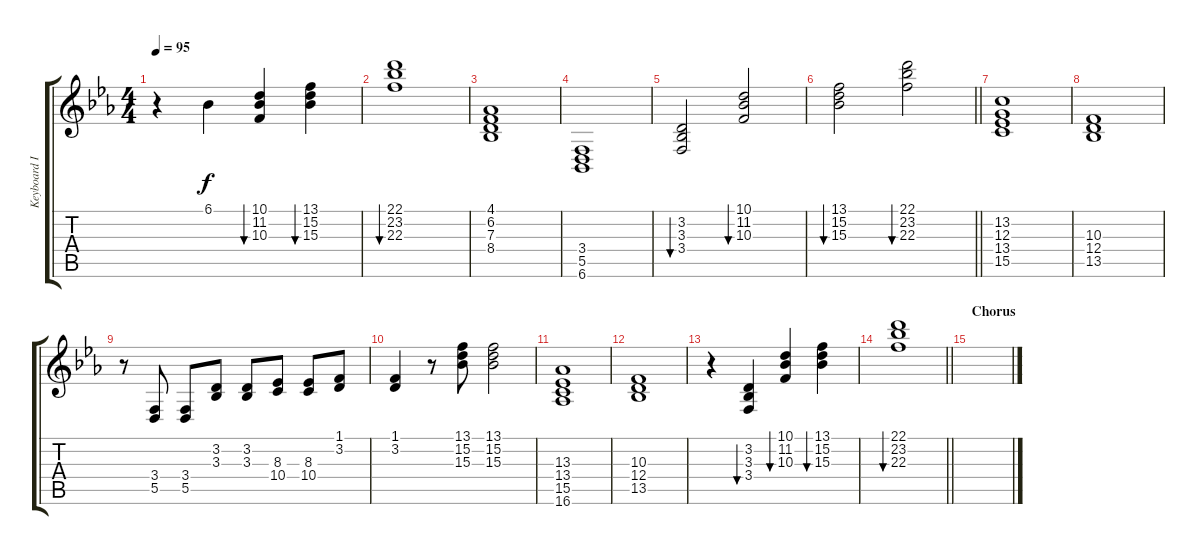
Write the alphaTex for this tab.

\track ("Keyboard II" "Keyboard I") {instrument acousticgrandpiano}
\staff {score tabs}
\tuning (E4 B3 G3 D3 A2 E2) {hide}
\ts (4 4)
\tempo 95
\clef g2
\ks eb
r.4{dy f} 6.1.4 (10.1 11.2 10.3).4{bu 60} (13.1 15.2 15.3).4{bu 60} |
(22.1 23.2 22.3).1{bu 60} |
(4.1 6.2 7.3 8.4).1 |
(3.4 5.5 6.6).1 |
(3.2 3.3 3.4).2{bu 60} (10.1 11.2 10.3).2{bu 60} |
\barLineRight lightlight
(13.1 15.2 15.3).2{bu 60} (22.1 23.2 22.3).2{bu 60} |
\section ("" "")
(13.2 12.3 13.4 15.5).1 |
(10.3 12.4 13.5).1 |
r.8 (3.4 5.5).8 (3.4 5.5).8 (3.2 3.3).8 (3.2 3.3).8 (8.3 10.4).8 (8.3 10.4).8 (1.1 3.2).8 |
(1.1 3.2).4 r.8 (13.1 15.2 15.3).8 (13.1 15.2 15.3).2 |
(13.3 13.4 15.5 16.6).1 |
(10.3 12.4 13.5).1 |
r.4 (3.2 3.3 3.4).4{bu 60} (10.1 11.2 10.3).4{bu 60} (13.1 15.2 15.3).4{bu 60} |
\barLineRight lightlight
(22.1 23.2 22.3).1{bu 60} |
\section ("" "Chorus")
